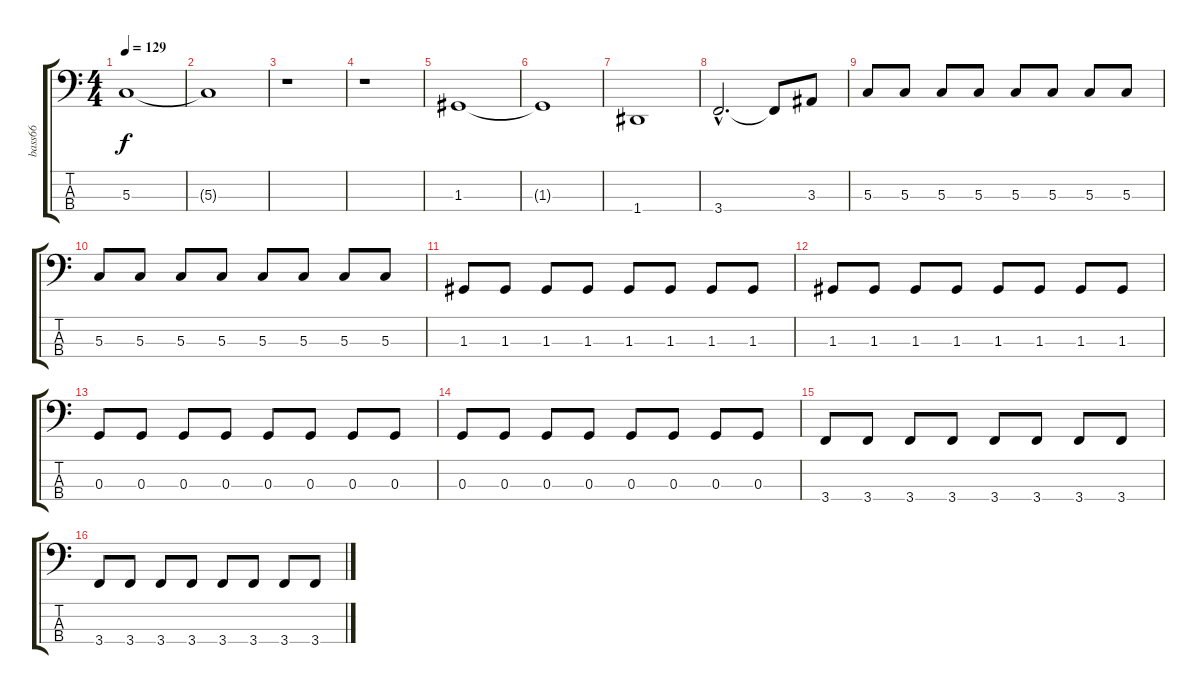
\track ("bass66" "bass66") {instrument slapbass1}
\staff {score tabs}
\tuning (F2 C2 G1 D1) {hide}
\ts (4 4)
\tempo 129
\clef f4
\ks c
5.3.1{dy f instrument slapbass1} |
5.3{t}.1 |
r.1 |
r.1 |
1.3.1 |
1.3{t}.1 |
1.4.1 |
3.4{hac}.2{d} 3.4{t}.8 3.3.8{volume 10} |
5.3.8 5.3.8 5.3.8 5.3.8 5.3.8 5.3.8 5.3.8 5.3.8 |
5.3.8 5.3.8 5.3.8 5.3.8 5.3.8 5.3.8 5.3.8 5.3.8 |
1.3.8 1.3.8 1.3.8 1.3.8 1.3.8 1.3.8 1.3.8 1.3.8 |
1.3.8 1.3.8 1.3.8 1.3.8 1.3.8 1.3.8 1.3.8 1.3.8 |
0.3.8 0.3.8 0.3.8 0.3.8 0.3.8 0.3.8 0.3.8 0.3.8 |
0.3.8 0.3.8 0.3.8 0.3.8 0.3.8 0.3.8 0.3.8 0.3.8 |
3.4.8 3.4.8 3.4.8 3.4.8 3.4.8 3.4.8 3.4.8 3.4.8 |
3.4.8 3.4.8 3.4.8 3.4.8 3.4.8 3.4.8 3.4.8 3.4.8
